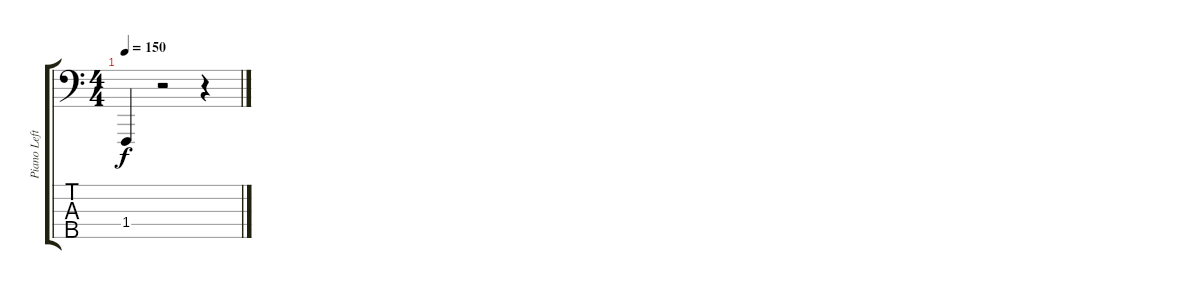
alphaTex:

\track ("Piano Left Hand" "Piano Left") {instrument acousticgrandpiano}
\staff {score tabs}
\tuning (G2 D2 A1 E1 B0) {hide}
\ts (4 4)
\tempo 150
\clef f4
\ks c
1.4.4{dy f} r.2 r.4
